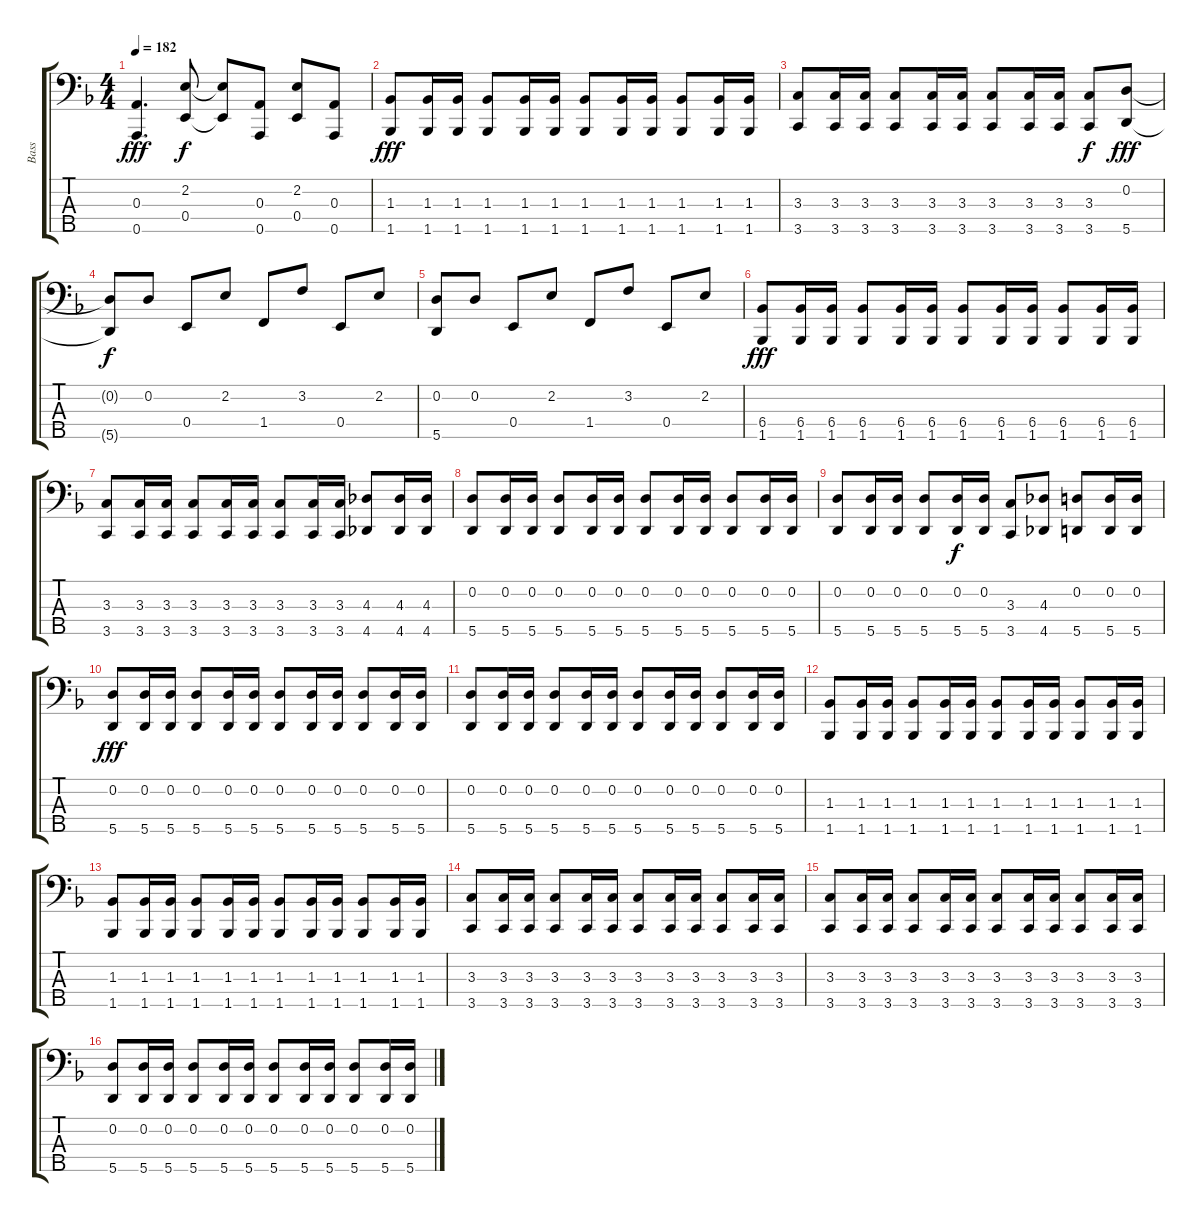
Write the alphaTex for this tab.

\track ("Bass" "Bass") {instrument electricbasspick}
\staff {score tabs}
\tuning (G2 D2 A1 E1 A0) {hide}
\ts (4 4)
\tempo 182
\clef f4
\ks dminor
(0.3 0.5).4{d dy fff} (2.2 0.4).8{dy f} (2.2{t} 0.4{t}).8 (0.3 0.5).8 (2.2 0.4).8 (0.3 0.5).8 |
(1.3 1.5).8{dy fff} (1.3 1.5).16 (1.3 1.5).16 (1.3 1.5).8 (1.3 1.5).16 (1.3 1.5).16 (1.3 1.5).8 (1.3 1.5).16 (1.3 1.5).16 (1.3 1.5).8 (1.3 1.5).16 (1.3 1.5).16 |
(3.3 3.5).8 (3.3 3.5).16 (3.3 3.5).16 (3.3 3.5).8 (3.3 3.5).16 (3.3 3.5).16 (3.3 3.5).8 (3.3 3.5).16 (3.3 3.5).16 (3.3 3.5).8{dy f} (0.2 5.5).8{dy fff} |
(0.2{t} 5.5{t}).8{dy f} 0.2.8 0.4.8 2.2.8 1.4.8 3.2.8 0.4.8 2.2.8 |
(0.2 5.5).8 0.2.8 0.4.8 2.2.8 1.4.8 3.2.8 0.4.8 2.2.8 |
(6.4 1.5).8{dy fff} (6.4 1.5).16 (6.4 1.5).16 (6.4 1.5).8 (6.4 1.5).16 (6.4 1.5).16 (6.4 1.5).8 (6.4 1.5).16 (6.4 1.5).16 (6.4 1.5).8 (6.4 1.5).16 (6.4 1.5).16 |
(3.3 3.5).8 (3.3 3.5).16 (3.3 3.5).16 (3.3 3.5).8 (3.3 3.5).16 (3.3 3.5).16 (3.3 3.5).8 (3.3 3.5).16 (3.3 3.5).16 (4.3 4.5).8 (4.3 4.5).16 (4.3 4.5).16 |
(0.2 5.5).8 (0.2 5.5).16 (0.2 5.5).16 (0.2 5.5).8 (0.2 5.5).16 (0.2 5.5).16 (0.2 5.5).8 (0.2 5.5).16 (0.2 5.5).16 (0.2 5.5).8 (0.2 5.5).16 (0.2 5.5).16 |
(0.2 5.5).8 (0.2 5.5).16 (0.2 5.5).16 (0.2 5.5).8 (0.2 5.5).16{dy f} (0.2 5.5).16 (3.3 3.5).8 (4.3 4.5).8 (0.2 5.5).8 (0.2 5.5).16 (0.2 5.5).16 |
(0.2 5.5).8{dy fff} (0.2 5.5).16 (0.2 5.5).16 (0.2 5.5).8 (0.2 5.5).16 (0.2 5.5).16 (0.2 5.5).8 (0.2 5.5).16 (0.2 5.5).16 (0.2 5.5).8 (0.2 5.5).16 (0.2 5.5).16 |
(0.2 5.5).8 (0.2 5.5).16 (0.2 5.5).16 (0.2 5.5).8 (0.2 5.5).16 (0.2 5.5).16 (0.2 5.5).8 (0.2 5.5).16 (0.2 5.5).16 (0.2 5.5).8 (0.2 5.5).16 (0.2 5.5).16 |
(1.3 1.5).8 (1.3 1.5).16 (1.3 1.5).16 (1.3 1.5).8 (1.3 1.5).16 (1.3 1.5).16 (1.3 1.5).8 (1.3 1.5).16 (1.3 1.5).16 (1.3 1.5).8 (1.3 1.5).16 (1.3 1.5).16 |
(1.3 1.5).8 (1.3 1.5).16 (1.3 1.5).16 (1.3 1.5).8 (1.3 1.5).16 (1.3 1.5).16 (1.3 1.5).8 (1.3 1.5).16 (1.3 1.5).16 (1.3 1.5).8 (1.3 1.5).16 (1.3 1.5).16 |
(3.3 3.5).8 (3.3 3.5).16 (3.3 3.5).16 (3.3 3.5).8 (3.3 3.5).16 (3.3 3.5).16 (3.3 3.5).8 (3.3 3.5).16 (3.3 3.5).16 (3.3 3.5).8 (3.3 3.5).16 (3.3 3.5).16 |
(3.3 3.5).8 (3.3 3.5).16 (3.3 3.5).16 (3.3 3.5).8 (3.3 3.5).16 (3.3 3.5).16 (3.3 3.5).8 (3.3 3.5).16 (3.3 3.5).16 (3.3 3.5).8 (3.3 3.5).16 (3.3 3.5).16 |
(0.2 5.5).8 (0.2 5.5).16 (0.2 5.5).16 (0.2 5.5).8 (0.2 5.5).16 (0.2 5.5).16 (0.2 5.5).8 (0.2 5.5).16 (0.2 5.5).16 (0.2 5.5).8 (0.2 5.5).16 (0.2 5.5).16
